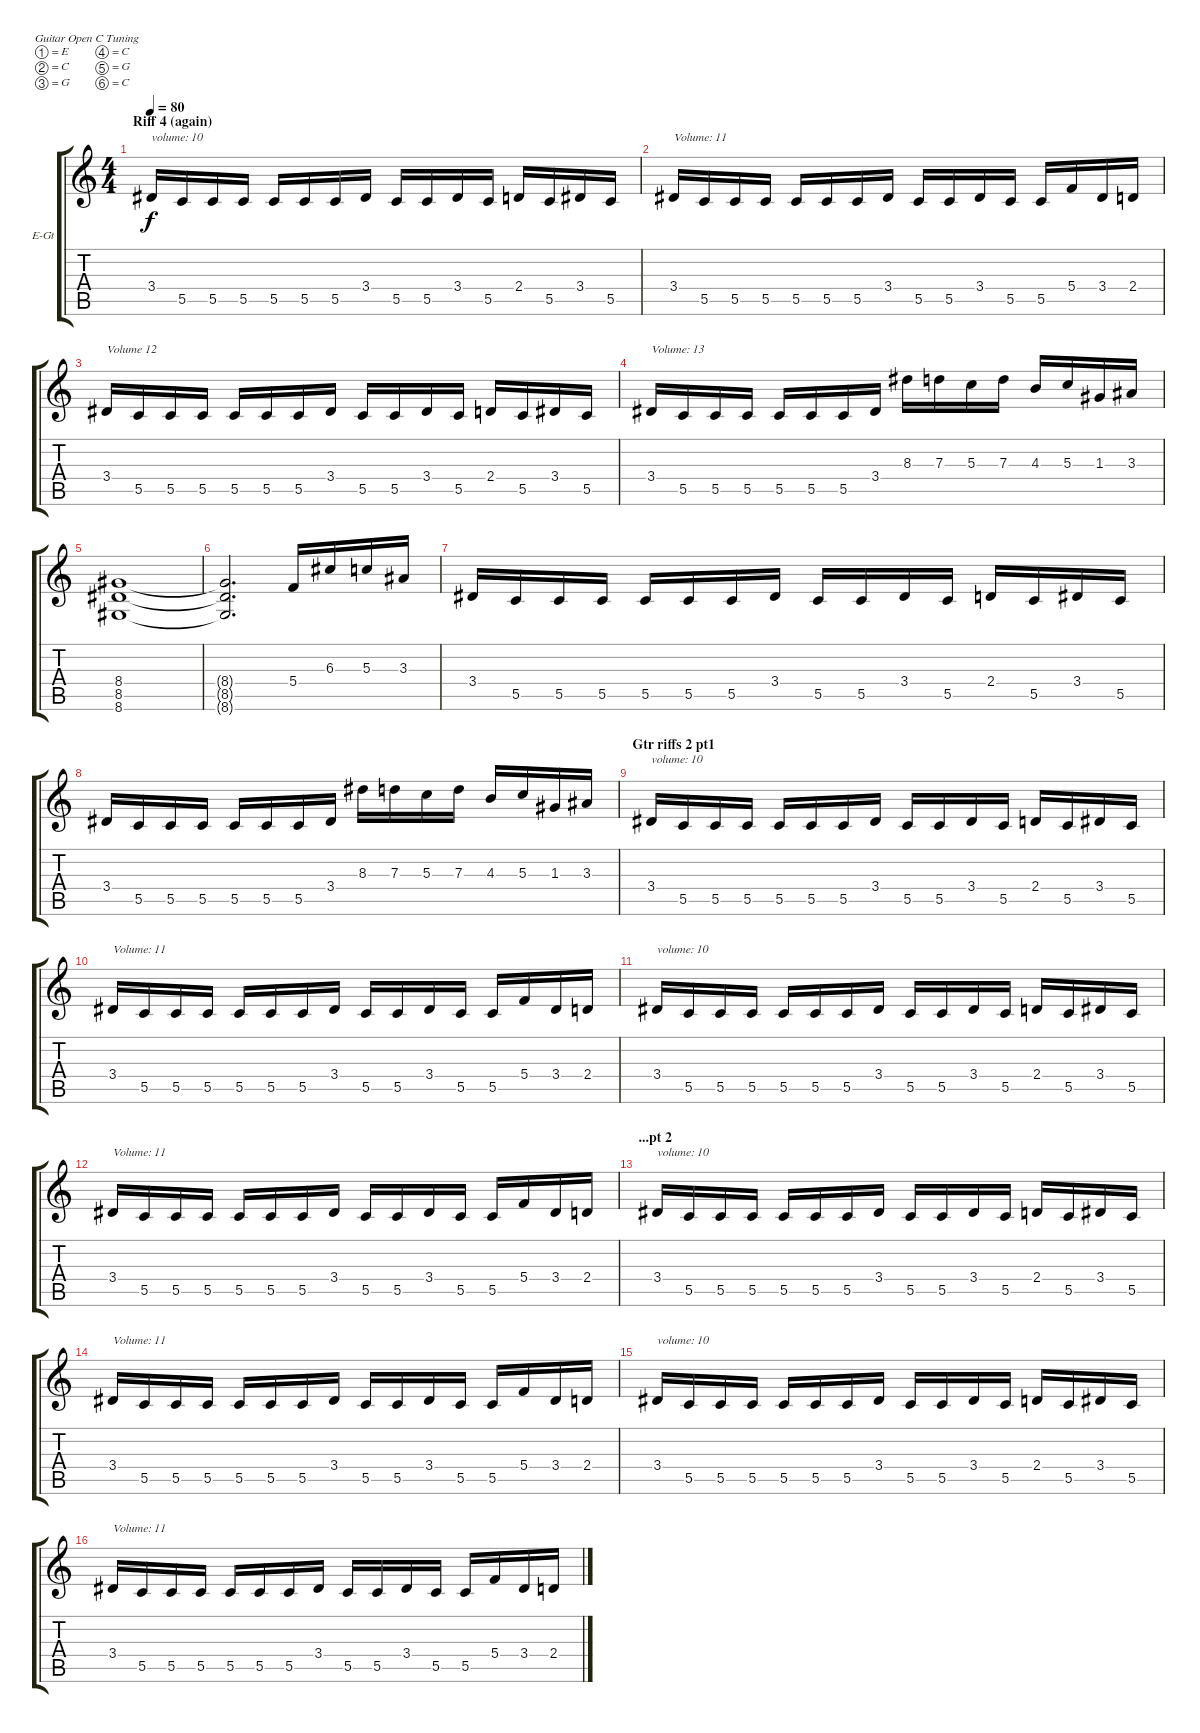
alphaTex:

\bracketExtendMode groupsimilarinstruments
\firstSystemTrackNameOrientation horizontal
\otherSystemsTrackNameOrientation horizontal
\track ("Guitar" "E-Gt") {instrument distortionguitar}
\staff {score tabs}
\tuning (E4 C4 G3 C3 G2 C2)
\ts (4 4)
\section ("" "Riff 4 (again)")
\tempo 80
\clef g2
\ks c
3.4.16{txt "volume: 10" dy f} 5.5.16 5.5.16 5.5.16 5.5.16 5.5.16 5.5.16 3.4.16 5.5.16 5.5.16 3.4.16 5.5.16 2.4.16 5.5.16 3.4.16 5.5.16 |
3.4.16{txt "Volume: 11"} 5.5.16 5.5.16 5.5.16 5.5.16 5.5.16 5.5.16 3.4.16 5.5.16 5.5.16 3.4.16 5.5.16 5.5.16 5.4.16 3.4.16 2.4.16 |
3.4.16{txt "Volume 12"} 5.5.16 5.5.16 5.5.16 5.5.16 5.5.16 5.5.16 3.4.16 5.5.16 5.5.16 3.4.16 5.5.16 2.4.16 5.5.16 3.4.16 5.5.16 |
3.4.16{txt "Volume: 13"} 5.5.16 5.5.16 5.5.16 5.5.16 5.5.16 5.5.16 3.4.16 8.3.16 7.3.16 5.3.16 7.3.16 4.3.16 5.3.16 1.3.16 3.3.16 |
(8.4 8.5 8.6).1 |
(8.4{t} 8.5{t} 8.6{t}).2{d} 5.4.16 6.3.16 5.3.16 3.3.16 |
3.4.16 5.5.16 5.5.16 5.5.16 5.5.16 5.5.16 5.5.16 3.4.16 5.5.16 5.5.16 3.4.16 5.5.16 2.4.16 5.5.16 3.4.16 5.5.16 |
3.4.16 5.5.16 5.5.16 5.5.16 5.5.16 5.5.16 5.5.16 3.4.16 8.3.16 7.3.16 5.3.16 7.3.16 4.3.16 5.3.16 1.3.16 3.3.16 |
\section ("" "Gtr riffs 2 pt1")
3.4.16{txt "volume: 10"} 5.5.16 5.5.16 5.5.16 5.5.16 5.5.16 5.5.16 3.4.16 5.5.16 5.5.16 3.4.16 5.5.16 2.4.16 5.5.16 3.4.16 5.5.16 |
3.4.16{txt "Volume: 11"} 5.5.16 5.5.16 5.5.16 5.5.16 5.5.16 5.5.16 3.4.16 5.5.16 5.5.16 3.4.16 5.5.16 5.5.16 5.4.16 3.4.16 2.4.16 |
3.4.16{txt "volume: 10"} 5.5.16 5.5.16 5.5.16 5.5.16 5.5.16 5.5.16 3.4.16 5.5.16 5.5.16 3.4.16 5.5.16 2.4.16 5.5.16 3.4.16 5.5.16 |
3.4.16{txt "Volume: 11"} 5.5.16 5.5.16 5.5.16 5.5.16 5.5.16 5.5.16 3.4.16 5.5.16 5.5.16 3.4.16 5.5.16 5.5.16 5.4.16 3.4.16 2.4.16 |
\section ("" "...pt 2")
3.4.16{txt "volume: 10"} 5.5.16 5.5.16 5.5.16 5.5.16 5.5.16 5.5.16 3.4.16 5.5.16 5.5.16 3.4.16 5.5.16 2.4.16 5.5.16 3.4.16 5.5.16 |
3.4.16{txt "Volume: 11"} 5.5.16 5.5.16 5.5.16 5.5.16 5.5.16 5.5.16 3.4.16 5.5.16 5.5.16 3.4.16 5.5.16 5.5.16 5.4.16 3.4.16 2.4.16 |
3.4.16{txt "volume: 10"} 5.5.16 5.5.16 5.5.16 5.5.16 5.5.16 5.5.16 3.4.16 5.5.16 5.5.16 3.4.16 5.5.16 2.4.16 5.5.16 3.4.16 5.5.16 |
3.4.16{txt "Volume: 11"} 5.5.16 5.5.16 5.5.16 5.5.16 5.5.16 5.5.16 3.4.16 5.5.16 5.5.16 3.4.16 5.5.16 5.5.16 5.4.16 3.4.16 2.4.16
